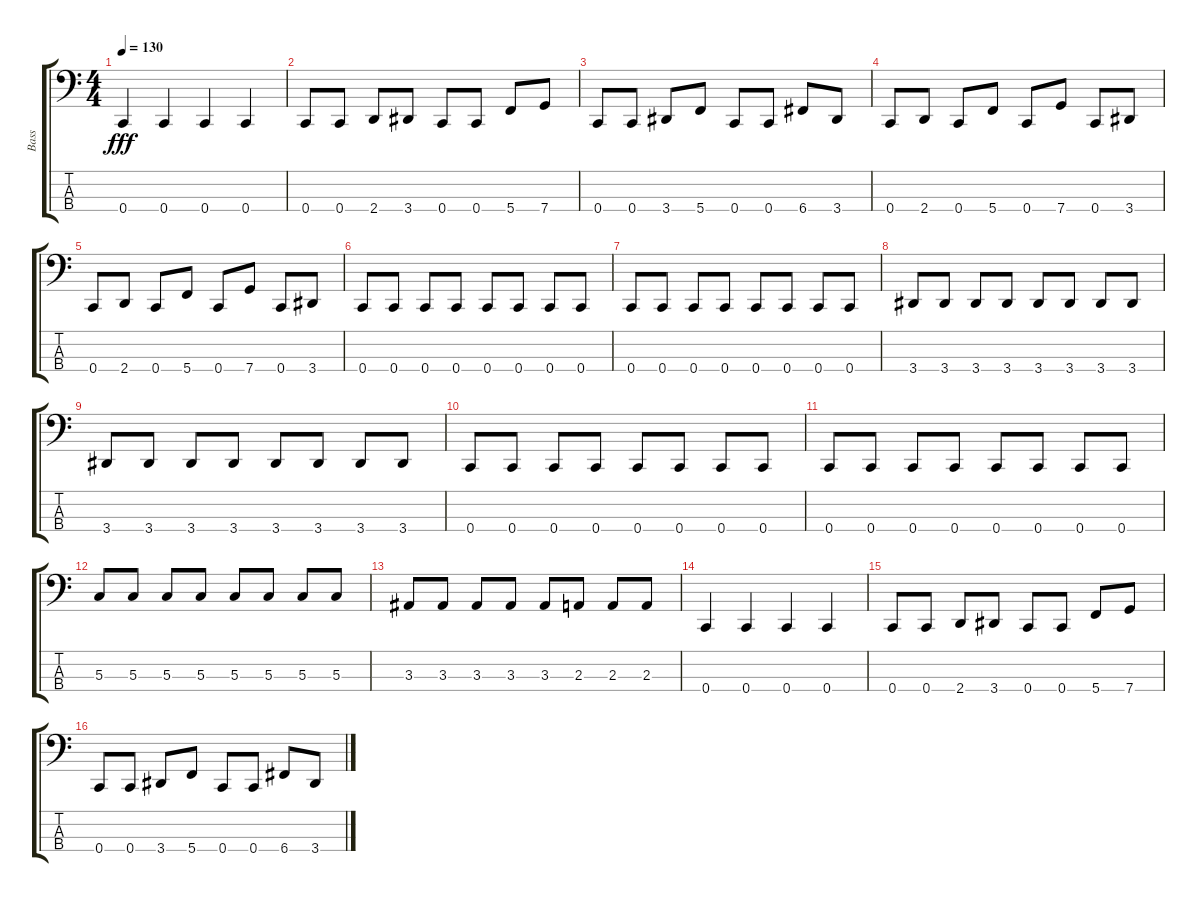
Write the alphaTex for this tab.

\track ("Bass" "Bass") {instrument electricbassfinger}
\staff {score tabs}
\tuning (F2 C2 G1 C1) {hide}
\ts (4 4)
\tempo 130
\clef f4
\ks c
0.4.4{dy fff} 0.4.4 0.4.4 0.4.4 |
0.4.8 0.4.8 2.4.8 3.4.8 0.4.8 0.4.8 5.4.8 7.4.8 |
0.4.8 0.4.8 3.4.8 5.4.8 0.4.8 0.4.8 6.4.8 3.4.8 |
0.4.8 2.4.8 0.4.8 5.4.8 0.4.8 7.4.8 0.4.8 3.4.8 |
0.4.8 2.4.8 0.4.8 5.4.8 0.4.8 7.4.8 0.4.8 3.4.8 |
0.4.8 0.4.8 0.4.8 0.4.8 0.4.8 0.4.8 0.4.8 0.4.8 |
0.4.8 0.4.8 0.4.8 0.4.8 0.4.8 0.4.8 0.4.8 0.4.8 |
3.4.8 3.4.8 3.4.8 3.4.8 3.4.8 3.4.8 3.4.8 3.4.8 |
3.4.8 3.4.8 3.4.8 3.4.8 3.4.8 3.4.8 3.4.8 3.4.8 |
0.4.8 0.4.8 0.4.8 0.4.8 0.4.8 0.4.8 0.4.8 0.4.8 |
0.4.8 0.4.8 0.4.8 0.4.8 0.4.8 0.4.8 0.4.8 0.4.8 |
5.3.8 5.3.8 5.3.8 5.3.8 5.3.8 5.3.8 5.3.8 5.3.8 |
3.3.8 3.3.8 3.3.8 3.3.8 3.3.8 2.3.8 2.3.8 2.3.8 |
0.4.4 0.4.4 0.4.4 0.4.4 |
0.4.8 0.4.8 2.4.8 3.4.8 0.4.8 0.4.8 5.4.8 7.4.8 |
0.4.8 0.4.8 3.4.8 5.4.8 0.4.8 0.4.8 6.4.8 3.4.8
